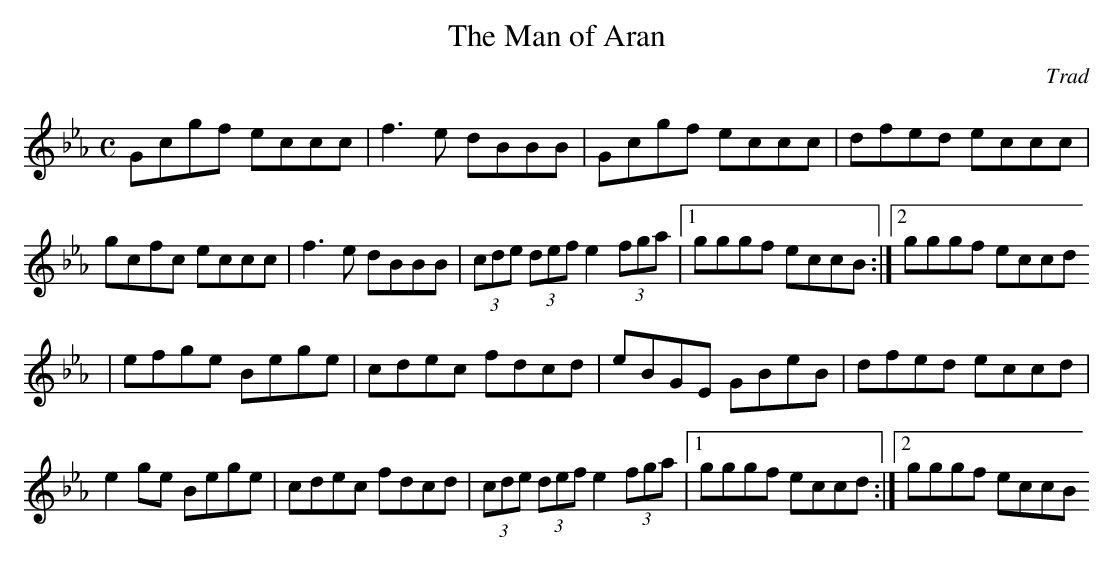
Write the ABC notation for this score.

X:1
T:The Man of Aran
C:Trad
M:C
K:Cm
L:1/8
Gcgf eccc | f3 e dBBB | Gcgf eccc | dfed eccc |
 gcfc eccc | f3 e dBBB |(3cde (3def e2 (3fga |1 gggf eccB :|2 gggf eccd
|
 efge Bege | cdec fdcd | eBGE GBeB | dfed eccd |
 e2 ge Bege | cdec fdcd | (3cde (3def e2 (3fga |1 gggf eccd:|2 gggf eccB
 |
